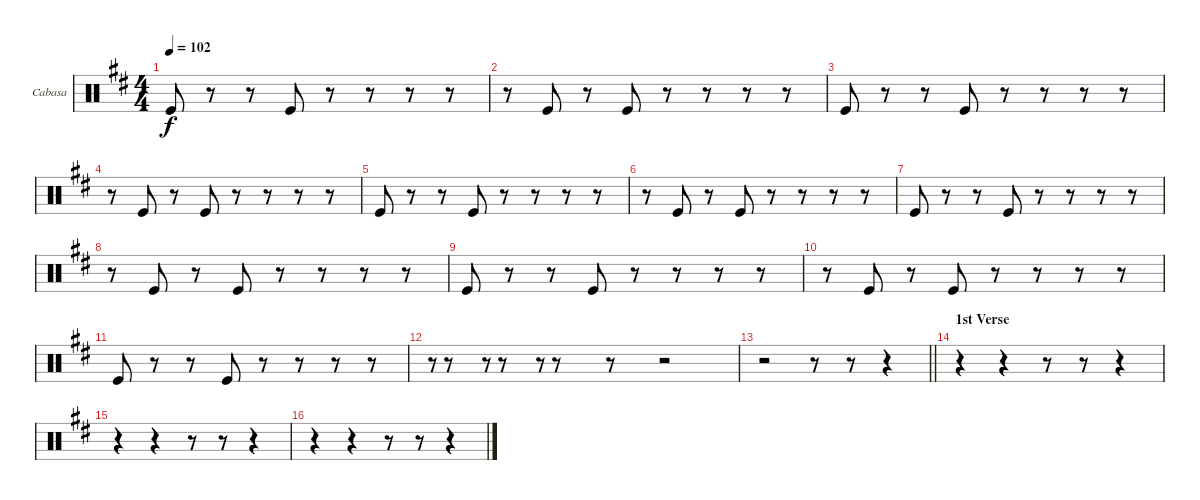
\bracketExtendMode groupsimilarinstruments
\firstSystemTrackNameOrientation horizontal
\otherSystemsTrackNameOrientation horizontal
\track ("Cabasa" "Cabasa") {instrument percussion}
\staff {score}
\articulation defaults
\ts (4 4)
\beaming (8 2 2 2 2)
\tempo 102
\clef neutral
\scale
0.517241
\ks d "Kick (hit)".8{dy f}
r.8 r.8 "Kick (hit)".8 r.8 r.8 r.8 r.8 |
\scale
0.241379 r.8 "Kick (hit)".8 r.8 "Kick (hit)".8 r.8 r.8 r.8 r.8 |
\scale
0.241379 "Kick (hit)".8 r.8 r.8 "Kick (hit)".8 r.8 r.8 r.8 r.8 |
\scale
0.333333 r.8 "Kick (hit)".8 r.8 "Kick (hit)".8 r.8 r.8 r.8 r.8 |
\scale
0.333333 "Kick (hit)".8 r.8 r.8 "Kick (hit)".8 r.8 r.8 r.8 r.8 |
\scale
0.333333 r.8 "Kick (hit)".8 r.8 "Kick (hit)".8 r.8 r.8 r.8 r.8 |
\scale
0.333333 "Kick (hit)".8 r.8 r.8 "Kick (hit)".8 r.8 r.8 r.8 r.8 |
\scale
0.333333 r.8 "Kick (hit)".8 r.8 "Kick (hit)".8 r.8 r.8 r.8 r.8 |
\scale
0.333333 "Kick (hit)".8 r.8 r.8 "Kick (hit)".8 r.8 r.8 r.8 r.8 |
\scale
0.333333 r.8 "Kick (hit)".8 r.8 "Kick (hit)".8 r.8 r.8 r.8 r.8 |
\scale
0.333333 "Kick (hit)".8 r.8 r.8 "Kick (hit)".8 r.8 r.8 r.8 r.8 |
\scale
0.333333 r.8{gr} r.8 r.8{gr} r.8 r.8{gr} r.8 r.8 r.2 |
\scale
0.311111
\barLineRight lightlight
r.2 r.8 r.8 r.4 |
\section ("" "1st Verse")
\scale
0.377778 r.4 r.4 r.8 r.8 r.4 |
\scale
0.311111 r.4 r.4 r.8 r.8 r.4 |
\scale
0.333333 r.4 r.4 r.8 r.8 r.4
